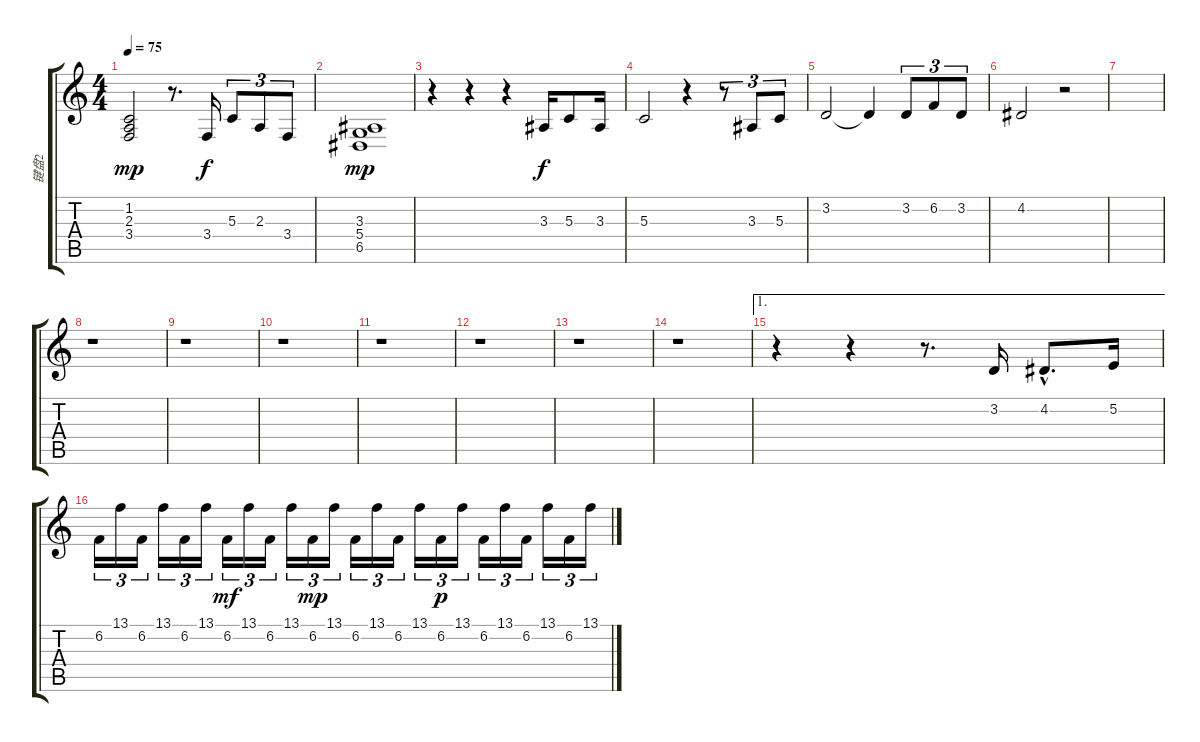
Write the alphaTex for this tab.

\track ("键盘2" "键盘2") {instrument electricpiano2}
\staff {score tabs}
\tuning (E4 B3 G3 D3 A2 E2) {hide}
\ts (4 4)
\tempo 75
\clef g2
\ks c
(1.2 2.3 3.4).2{dy mp} r.8{d} 3.4.16{dy f} 5.3.8{tu (3 2)} 2.3.8{tu (3 2)} 3.4.8{tu (3 2)} |
(3.3 5.4 6.5).1{dy mp} |
r.4 r.4 r.4 3.3.16{dy f} 5.3.8 3.3.16 |
5.3.2 r.4 r.8{tu (3 2)} 3.3.8{tu (3 2)} 5.3.8{tu (3 2)} |
3.2.2 3.2{t}.4 3.2.8{tu (3 2)} 6.2.8{tu (3 2)} 3.2.8{tu (3 2)} |
4.2.2 r.2 |
|
r.1 |
r.1 |
r.1 |
r.1 |
r.1 |
r.1 |
r.1 |
\ae 1
r.4 r.4 r.8{d} 3.2.16 4.2{hac}.8{d} 5.2.16 |
6.2.16{tu (3 2)} 13.1.16{tu (3 2)} 6.2.16{tu (3 2)} 13.1.16{tu (3 2)} 6.2.16{tu (3 2)} 13.1.16{tu (3 2)} 6.2.16{tu (3 2) dy mf} 13.1.16{tu (3 2)} 6.2.16{tu (3 2)} 13.1.16{tu (3 2)} 6.2.16{tu (3 2) dy mp} 13.1.16{tu (3 2)} 6.2.16{tu (3 2)} 13.1.16{tu (3 2)} 6.2.16{tu (3 2)} 13.1.16{tu (3 2)} 6.2.16{tu (3 2) dy p} 13.1.16{tu (3 2)} 6.2.16{tu (3 2)} 13.1.16{tu (3 2)} 6.2.16{tu (3 2)} 13.1.16{tu (3 2)} 6.2.16{tu (3 2)} 13.1.16{tu (3 2)}
